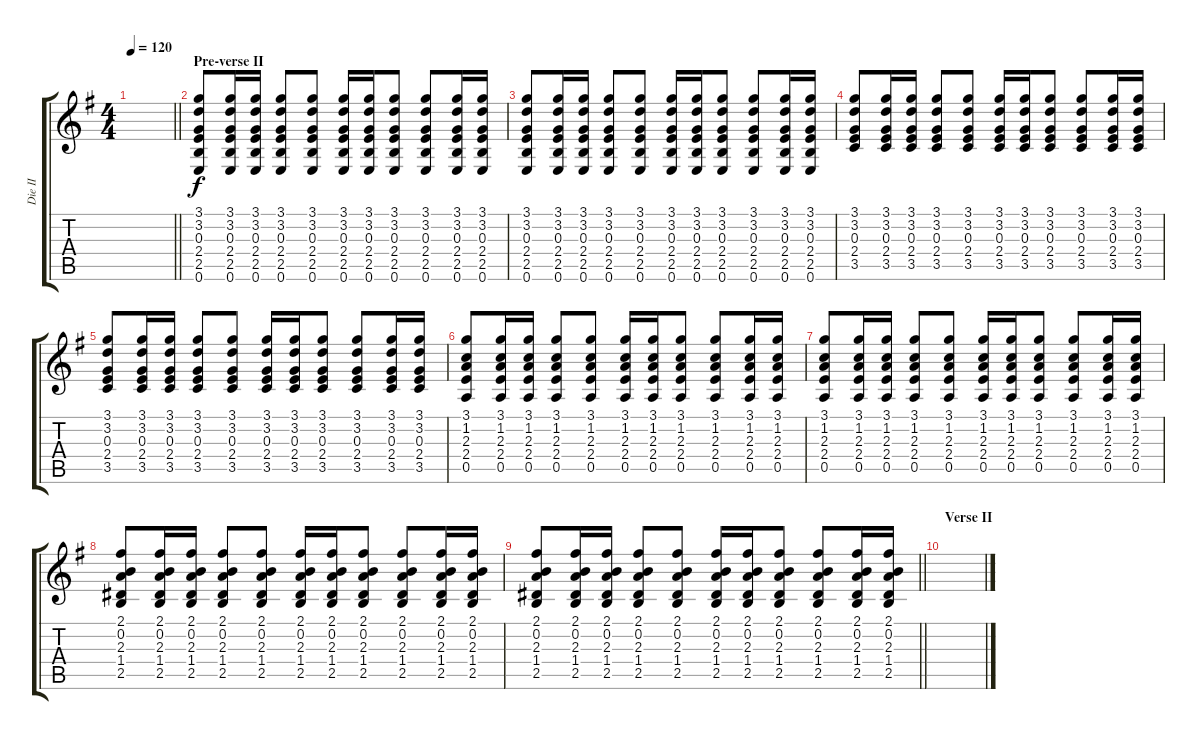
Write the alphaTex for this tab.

\track ("Die II" "Die II") {instrument acousticguitarsteel}
\staff {score tabs}
\tuning (E4 B3 G3 D3 A2 E2) {hide}
\ts (4 4)
\tempo 120
\clef g2
\barLineRight lightlight
\ks g
|
\section ("" "Pre-verse II")
(3.1 3.2 0.3 2.4 2.5 0.6).8 (3.1 3.2 0.3 2.4 2.5 0.6).16 (3.1 3.2 0.3 2.4 2.5 0.6).16 (3.1 3.2 0.3 2.4 2.5 0.6).8 (3.1 3.2 0.3 2.4 2.5 0.6).8 (3.1 3.2 0.3 2.4 2.5 0.6).16 (3.1 3.2 0.3 2.4 2.5 0.6).16 (3.1 3.2 0.3 2.4 2.5 0.6).8 (3.1 3.2 0.3 2.4 2.5 0.6).8 (3.1 3.2 0.3 2.4 2.5 0.6).16 (3.1 3.2 0.3 2.4 2.5 0.6).16 |
(3.1 3.2 0.3 2.4 2.5 0.6).8 (3.1 3.2 0.3 2.4 2.5 0.6).16 (3.1 3.2 0.3 2.4 2.5 0.6).16 (3.1 3.2 0.3 2.4 2.5 0.6).8 (3.1 3.2 0.3 2.4 2.5 0.6).8 (3.1 3.2 0.3 2.4 2.5 0.6).16 (3.1 3.2 0.3 2.4 2.5 0.6).16 (3.1 3.2 0.3 2.4 2.5 0.6).8 (3.1 3.2 0.3 2.4 2.5 0.6).8 (3.1 3.2 0.3 2.4 2.5 0.6).16 (3.1 3.2 0.3 2.4 2.5 0.6).16 |
(3.1 3.2 0.3 2.4 3.5).8 (3.1 3.2 0.3 2.4 3.5).16 (3.1 3.2 0.3 2.4 3.5).16 (3.1 3.2 0.3 2.4 3.5).8 (3.1 3.2 0.3 2.4 3.5).8 (3.1 3.2 0.3 2.4 3.5).16 (3.1 3.2 0.3 2.4 3.5).16 (3.1 3.2 0.3 2.4 3.5).8 (3.1 3.2 0.3 2.4 3.5).8 (3.1 3.2 0.3 2.4 3.5).16 (3.1 3.2 0.3 2.4 3.5).16 |
(3.1 3.2 0.3 2.4 3.5).8 (3.1 3.2 0.3 2.4 3.5).16 (3.1 3.2 0.3 2.4 3.5).16 (3.1 3.2 0.3 2.4 3.5).8 (3.1 3.2 0.3 2.4 3.5).8 (3.1 3.2 0.3 2.4 3.5).16 (3.1 3.2 0.3 2.4 3.5).16 (3.1 3.2 0.3 2.4 3.5).8 (3.1 3.2 0.3 2.4 3.5).8 (3.1 3.2 0.3 2.4 3.5).16 (3.1 3.2 0.3 2.4 3.5).16 |
(3.1 1.2 2.3 2.4 0.5).8 (3.1 1.2 2.3 2.4 0.5).16 (3.1 1.2 2.3 2.4 0.5).16 (3.1 1.2 2.3 2.4 0.5).8 (3.1 1.2 2.3 2.4 0.5).8 (3.1 1.2 2.3 2.4 0.5).16 (3.1 1.2 2.3 2.4 0.5).16 (3.1 1.2 2.3 2.4 0.5).8 (3.1 1.2 2.3 2.4 0.5).8 (3.1 1.2 2.3 2.4 0.5).16 (3.1 1.2 2.3 2.4 0.5).16 |
(3.1 1.2 2.3 2.4 0.5).8 (3.1 1.2 2.3 2.4 0.5).16 (3.1 1.2 2.3 2.4 0.5).16 (3.1 1.2 2.3 2.4 0.5).8 (3.1 1.2 2.3 2.4 0.5).8 (3.1 1.2 2.3 2.4 0.5).16 (3.1 1.2 2.3 2.4 0.5).16 (3.1 1.2 2.3 2.4 0.5).8 (3.1 1.2 2.3 2.4 0.5).8 (3.1 1.2 2.3 2.4 0.5).16 (3.1 1.2 2.3 2.4 0.5).16 |
(2.1 0.2 2.3 1.4 2.5).8 (2.1 0.2 2.3 1.4 2.5).16 (2.1 0.2 2.3 1.4 2.5).16 (2.1 0.2 2.3 1.4 2.5).8 (2.1 0.2 2.3 1.4 2.5).8 (2.1 0.2 2.3 1.4 2.5).16 (2.1 0.2 2.3 1.4 2.5).16 (2.1 0.2 2.3 1.4 2.5).8 (2.1 0.2 2.3 1.4 2.5).8 (2.1 0.2 2.3 1.4 2.5).16 (2.1 0.2 2.3 1.4 2.5).16 |
\barLineRight lightlight
(2.1 0.2 2.3 1.4 2.5).8 (2.1 0.2 2.3 1.4 2.5).16 (2.1 0.2 2.3 1.4 2.5).16 (2.1 0.2 2.3 1.4 2.5).8 (2.1 0.2 2.3 1.4 2.5).8 (2.1 0.2 2.3 1.4 2.5).16 (2.1 0.2 2.3 1.4 2.5).16 (2.1 0.2 2.3 1.4 2.5).8 (2.1 0.2 2.3 1.4 2.5).8 (2.1 0.2 2.3 1.4 2.5).16 (2.1 0.2 2.3 1.4 2.5).16 |
\section ("" "Verse II")
